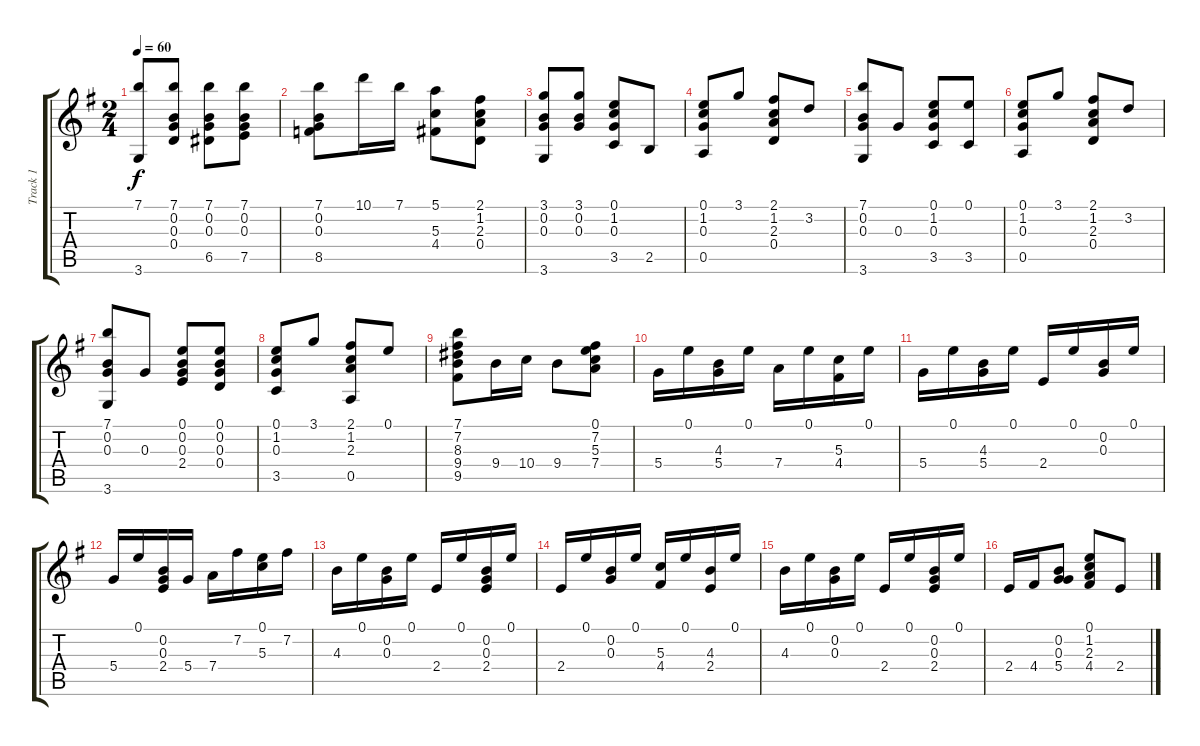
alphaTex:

\track ("Track 1" "Track 1") {instrument acousticguitarnylon}
\staff {score tabs}
\tuning (E4 B3 G3 D3 A2 E2) {hide}
\ts (2 4)
\tempo 60
\clef g2
\ks g
(7.1 3.6).8{dy f} (7.1 0.2 0.3 0.4).8 (7.1 0.2 0.3 6.5).8 (7.1 0.2 0.3 7.5).8 |
(7.1 0.2 0.3 8.5).8 10.1.16 7.1.16 (5.1 5.3 4.4).8 (2.1 1.2 2.3 0.4).8 |
(3.1 0.2 0.3 3.6).8 (3.1 0.2 0.3).8 (0.1 1.2 0.3 3.5).8 2.5.8 |
(0.1 1.2 0.3 0.5).8 3.1.8 (2.1 1.2 2.3 0.4).8 3.2.8 |
(7.1 0.2 0.3 3.6).8 0.3.8 (0.1 1.2 0.3 3.5).8 (0.1 3.5).8 |
(0.1 1.2 0.3 0.5).8 3.1.8 (2.1 1.2 2.3 0.4).8 3.2.8 |
(7.1 0.2 0.3 3.6).8 0.3.8 (0.1 0.2 0.3 2.4).8 (0.1 0.2 0.3 0.4).8 |
(0.1 1.2 0.3 3.5).8 3.1.8 (2.1 1.2 2.3 0.5).8 0.1.8 |
(7.1 7.2 8.3 9.4 9.5).8 9.4.16 10.4.16 9.4.8 (0.1 7.2 5.3 7.4).8 |
5.4.16 0.1.16 (4.3 5.4).16 0.1.16 7.4.16 0.1.16 (5.3 4.4).16 0.1.16 |
5.4.16 0.1.16 (4.3 5.4).16 0.1.16 2.4.16 0.1.16 (0.2 0.3).16 0.1.16 |
5.4.16 0.1.16 (0.2 0.3 2.4).16 5.4.16 7.4.16 7.2.16 (0.1 5.3).16 7.2.16 |
4.3.16 0.1.16 (0.2 0.3).16 0.1.16 2.4.16 0.1.16 (0.2 0.3 2.4).16 0.1.16 |
2.4.16 0.1.16 (0.2 0.3).16 0.1.16 (5.3 4.4).16 0.1.16 (4.3 2.4).16 0.1.16 |
4.3.16 0.1.16 (0.2 0.3).16 0.1.16 2.4.16 0.1.16 (0.2 0.3 2.4).16 0.1.16 |
2.4.16 4.4.16 (0.2 0.3 5.4).8 (0.1 1.2 2.3 4.4).8 2.4.8
